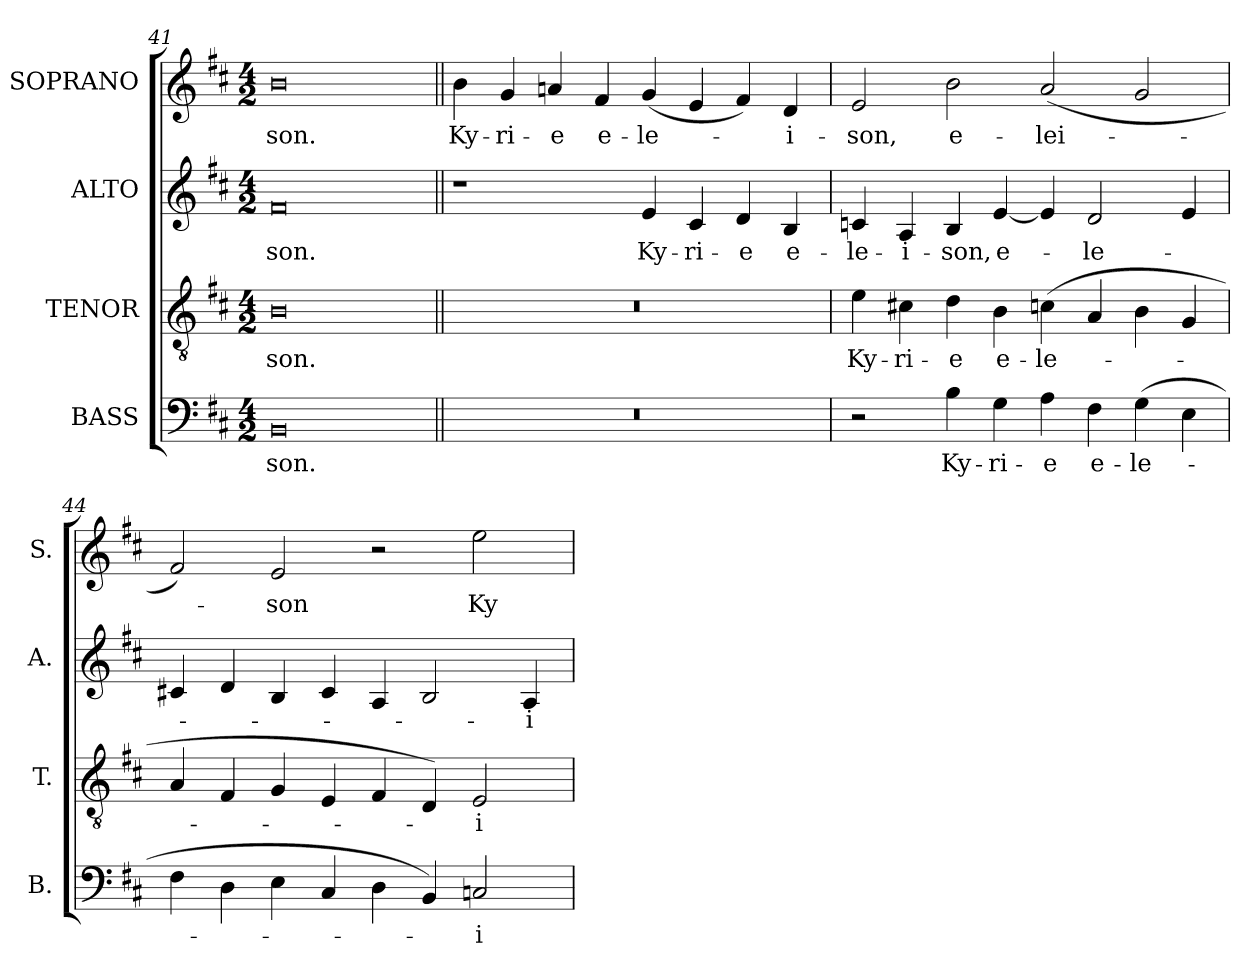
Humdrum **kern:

**kern	**text	**kern	**text	**kern	**text	**kern	**text
*part4	*part4	*part3	*part3	*part2	*part2	*part1	*part1
*staff4	*staff4	*staff3	*staff3	*staff2	*staff2	*staff1	*staff1
*I"BASS	*	*I"TENOR	*	*I"ALTO	*	*I"SOPRANO	*
*I'B.	*	*I'T.	*	*I'A.	*	*I'S.	*
*clefF4	*	*clefGv2	*	*clefG2	*	*clefG2	*
*	*	*ITrd7c12	*	*	*	*	*
*k[f#c#]	*	*k[f#c#]	*	*k[f#c#]	*	*k[f#c#]	*
*D:	*	*D:	*	*D:	*	*D:	*
*M4/2	*	*M4/2	*	*M4/2	*	*M4/2	*
=41	=41	=41	=41	=41	=41	=41	=41
!	!LO:LY:b:color=#000000	!	!	!	!	!	!
!	!	!	!LO:LY:b:color=#000000	!	!	!	!
!	!	!	!	!	!LO:LY:b:color=#000000	!	!
!	!	!	!	!	!	!	!LO:LY:b:color=#000000
0BBi	-son.	0BBi	-son.	0f#i	-son.	0bi	-son.
!!LO:LB:g=z
=42||	=42||	=42||	=42||	=42||	=42||	=42||	=42||
!LO:N:vis=1	!	!LO:N:vis=1	!	!	!	!	!
!	!	!	!	!	!	!	!LO:LY:b:color=#000000
0r	.	0r	.	1r	.	4bi\	Ky-
!	!	!	!	!	!	!	!LO:LY:b:color=#000000
.	.	.	.	.	.	4gi/	-ri-
!	!	!	!	!	!	!	!LO:LY:b:color=#000000
.	.	.	.	.	.	4ani/	-e
!	!	!	!	!	!	!	!LO:LY:b:color=#000000
.	.	.	.	.	.	4f#i/	e-
!	!	!	!	!	!LO:LY:b:color=#000000	!	!
!	!	!	!	!	!	!	!LO:LY:b:color=#000000
.	.	.	.	4ei/	Ky-	(4gi/	-le-
!	!	!	!	!	!LO:LY:b:color=#000000	!	!
.	.	.	.	4c#i/	-ri-	4ei/	.
!	!	!	!	!	!LO:LY:b:color=#000000	!	!
.	.	.	.	4di/	-e	4f#i/)	.
!	!	!	!	!	!LO:LY:b:color=#000000	!	!
!	!	!	!	!	!	!	!LO:LY:b:color=#000000
.	.	.	.	4Bi/	e-	4di/	-i-
=43	=43	=43	=43	=43	=43	=43	=43
!	!	!	!LO:LY:b:color=#000000	!	!	!	!
!	!	!	!	!	!LO:LY:b:color=#000000	!	!
!	!	!	!	!	!	!	!LO:LY:b:color=#000000
2r	.	4Ei\	Ky-	4cni/	-le-	2ei/	-son,
!	!	!	!LO:LY:b:color=#000000	!	!	!	!
!	!	!	!	!	!LO:LY:b:color=#000000	!	!
.	.	4C#Xi\	-ri-	4Ai/	-i-	.	.
!	!LO:LY:b:color=#000000	!	!	!	!	!	!
!	!	!	!LO:LY:b:color=#000000	!	!	!	!
!	!	!	!	!	!LO:LY:b:color=#000000	!	!
!	!	!	!	!	!	!	!LO:LY:b:color=#000000
4Bi\	Ky-	4Di\	-e	4Bi/	-son,	2bi\	e-
!	!LO:LY:b:color=#000000	!	!	!	!	!	!
!	!	!	!LO:LY:b:color=#000000	!	!	!	!
!	!	!	!	!	!LO:LY:b:color=#000000	!	!
4Gi\	-ri-	4BBi\	e-	[4ei/	e-	.	.
!	!LO:LY:b:color=#000000	!	!	!	!	!	!
!	!	!	!LO:LY:b:color=#000000	!	!	!	!
!	!	!	!	!	!	!	!LO:LY:b:color=#000000
4Ai\	-e	(4Cni\	-le-	4ei/]	.	(2ai/	-lei-
!	!LO:LY:b:color=#000000	!	!	!	!	!	!
!	!	!	!	!	!LO:LY:b:color=#000000	!	!
4F#i\	e-	4AAi/	.	2di/	-le-	.	.
!	!LO:LY:b:color=#000000	!	!	!	!	!	!
(4Gi\	-le-	4BBi\	.	.	.	2gi/	.
4Ei\	.	4GGi/	.	4ei/	.	.	.
=44	=44	=44	=44	=44	=44	=44	=44
4F#i\	.	4AAi/	.	4c#Xi/	.	2f#i/)	.
4Di\	.	4FF#i/	.	4di/	.	.	.
!	!	!	!	!	!	!	!LO:LY:b:color=#000000
4Ei\	.	4GGi/	.	4Bi/	.	2ei/	-son
4C#i/	.	4EEi/	.	4c#i/	.	.	.
4Di\	.	4FF#i/	.	4Ai/	.	2r	.
4BBi/)	.	4DDi/)	.	2Bi/	.	.	.
!	!LO:LY:b:color=#000000	!	!	!	!	!	!
!	!	!	!LO:LY:b:color=#000000	!	!	!	!
!	!	!	!	!	!	!	!LO:LY:b:color=#000000
2Cni/	-i-	2EEi/	-i-	.	.	2eei\	Ky-
!	!	!	!	!	!LO:LY:b:color=#000000	!	!
.	.	.	.	4Ai/	-i-	.	.
=	=	=	=	=	=	=	=
*-	*-	*-	*-	*-	*-	*-	*-
